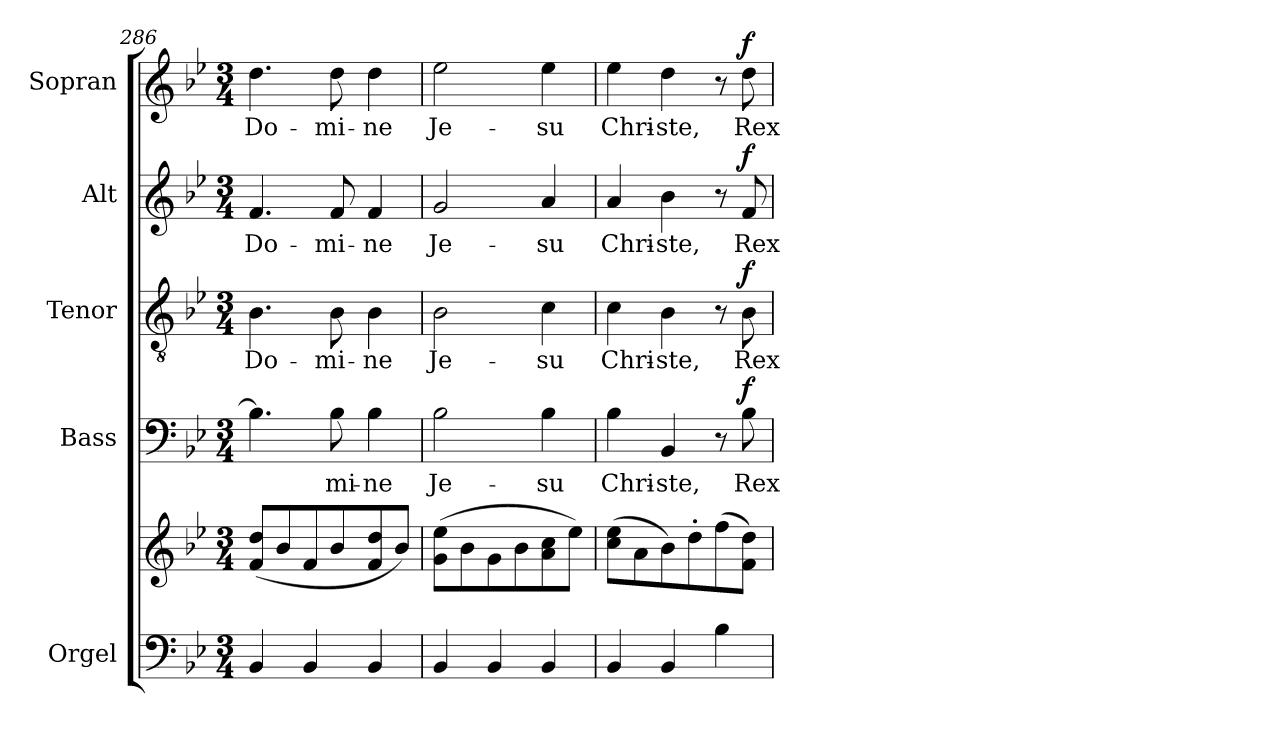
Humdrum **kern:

**kern	**kern	**kern	**text	**dynam	**kern	**text	**dynam	**kern	**text	**dynam	**kern	**text	**dynam
*part5	*part5	*part4	*part4	*part4	*part3	*part3	*part3	*part2	*part2	*part2	*part1	*part1	*part1
*staff6	*staff5	*staff4	*staff4	*staff4	*staff3	*staff3	*staff3	*staff2	*staff2	*staff2	*staff1	*staff1	*staff1
*I"Orgel	*	*I"Bass	*	*	*I"Tenor	*	*	*I"Alt	*	*	*I"Sopran	*	*
*I'Org.	*	*I'B.	*	*	*I'T.	*	*	*I'A.	*	*	*I'S.	*	*
*clefF4	*clefG2	*clefF4	*	*	*clefGv2	*	*	*clefG2	*	*	*clefG2	*	*
*k[b-e-]	*k[b-e-]	*k[b-e-]	*	*	*k[b-e-]	*	*	*k[b-e-]	*	*	*k[b-e-]	*	*
*B-:	*B-:	*B-:	*	*	*B-:	*	*	*B-:	*	*	*B-:	*	*
*M3/4	*M3/4	*M3/4	*	*	*M3/4	*	*	*M3/4	*	*	*M3/4	*	*
=286	=286	=286	=286	=286	=286	=286	=286	=286	=286	=286	=286	=286	=286
!	!	!	!	!	!	!LO:LY:b	!	!	!LO:LY:b	!	!	!LO:LY:b	!
4BB-/	(<8f/ 8dd/L	4.B-\]	.	.	4.B-\	Do-	.	4.f/	Do-	.	4.dd\	Do-	.
.	8b-/	.	.	.	.	.	.	.	.	.	.	.	.
4BB-/	8f/	.	.	.	.	.	.	.	.	.	.	.	.
!	!	!	!LO:LY:b	!	!	!LO:LY:b	!	!	!LO:LY:b	!	!	!LO:LY:b	!
.	8b-/	8B-\	-mi-	.	8B-\	-mi-	.	8f/	-mi-	.	8dd\	-mi-	.
!	!	!	!LO:LY:b	!	!	!LO:LY:b	!	!	!LO:LY:b	!	!	!LO:LY:b	!
4BB-/	8f/ 8dd/	4B-\	-ne	.	4B-\	-ne	.	4f/	-ne	.	4dd\	-ne	.
.	8b-/J)	.	.	.	.	.	.	.	.	.	.	.	.
=287	=287	=287	=287	=287	=287	=287	=287	=287	=287	=287	=287	=287	=287
!	!	!	!LO:LY:b	!	!	!LO:LY:b	!	!	!LO:LY:b	!	!	!LO:LY:b	!
4BB-/	(>8g\ 8ee-\L	2B-\	Je-	.	2B-\	Je-	.	2g/	Je-	.	2ee-\	Je-	.
.	8b-\	.	.	.	.	.	.	.	.	.	.	.	.
4BB-/	8g\	.	.	.	.	.	.	.	.	.	.	.	.
.	8b-\	.	.	.	.	.	.	.	.	.	.	.	.
!	!	!	!LO:LY:b	!	!	!LO:LY:b	!	!	!LO:LY:b	!	!	!LO:LY:b	!
4BB-/	8a\ 8cc\	4B-\	-su	.	4c\	-su	.	4a/	-su	.	4ee-\	-su	.
.	8ee-\J)	.	.	.	.	.	.	.	.	.	.	.	.
=288	=288	=288	=288	=288	=288	=288	=288	=288	=288	=288	=288	=288	=288
!	!	!	!LO:LY:b	!	!	!LO:LY:b	!	!	!LO:LY:b	!	!	!LO:LY:b	!
4BB-/	(>8cc\ 8ee-\L	4B-\	Chri-	.	4c\	Chri-	.	4a/	Chri-	.	4ee-\	Chri-	.
.	8a\	.	.	.	.	.	.	.	.	.	.	.	.
!	!	!	!LO:LY:b	!	!	!LO:LY:b	!	!	!LO:LY:b	!	!	!LO:LY:b	!
4BB-/	8b-\)	4BB-/	-ste,	.	4B-\	-ste,	.	4b-\	-ste,	.	4dd\	-ste,	.
.	8dd'>\	.	.	.	.	.	.	.	.	.	.	.	.
4B-\	(>8ff\	8r	.	.	8r	.	.	8r	.	.	8r	.	.
!	!	!	!LO:LY:b	!LO:DY:a	!	!LO:LY:b	!LO:DY:a	!	!LO:LY:b	!LO:DY:a	!	!LO:LY:b	!LO:DY:a
.	8f\ 8dd\J)	8B-\	Rex	f	8B-\	Rex	f	8f/	Rex	f	8dd\	Rex	f
=	=	=	=	=	=	=	=	=	=	=	=	=	=
*-	*-	*-	*-	*-	*-	*-	*-	*-	*-	*-	*-	*-	*-
